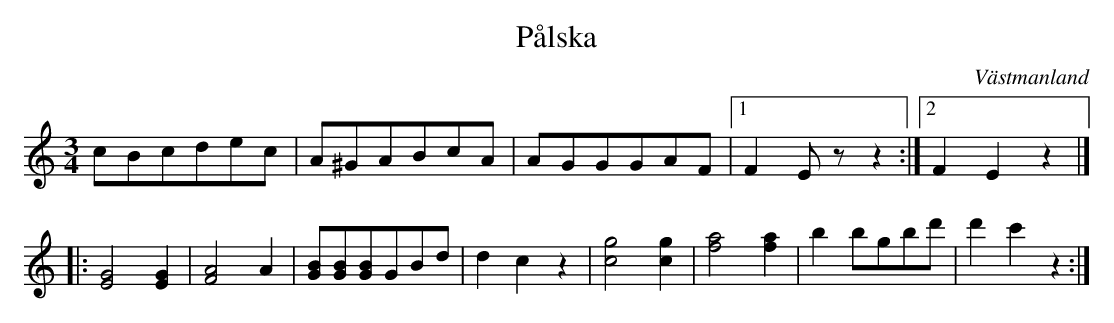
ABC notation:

X:1
T:Pålska
O:Västmanland
M:3/4
L:1/8
K:C
cBcdec | A^GABcA | AGGGAF |1 F2Ez z2 :|2 F2E2 z2 |]
|: [GE]4 [GE]2 | [AF]4 A2 | [BG][BG][BG]GBd | d2 c2 z2 | [gc]4 [gc]2 | [af]4 [af]2 | b2 bgbd' | d'2 c'2  z2 :|
